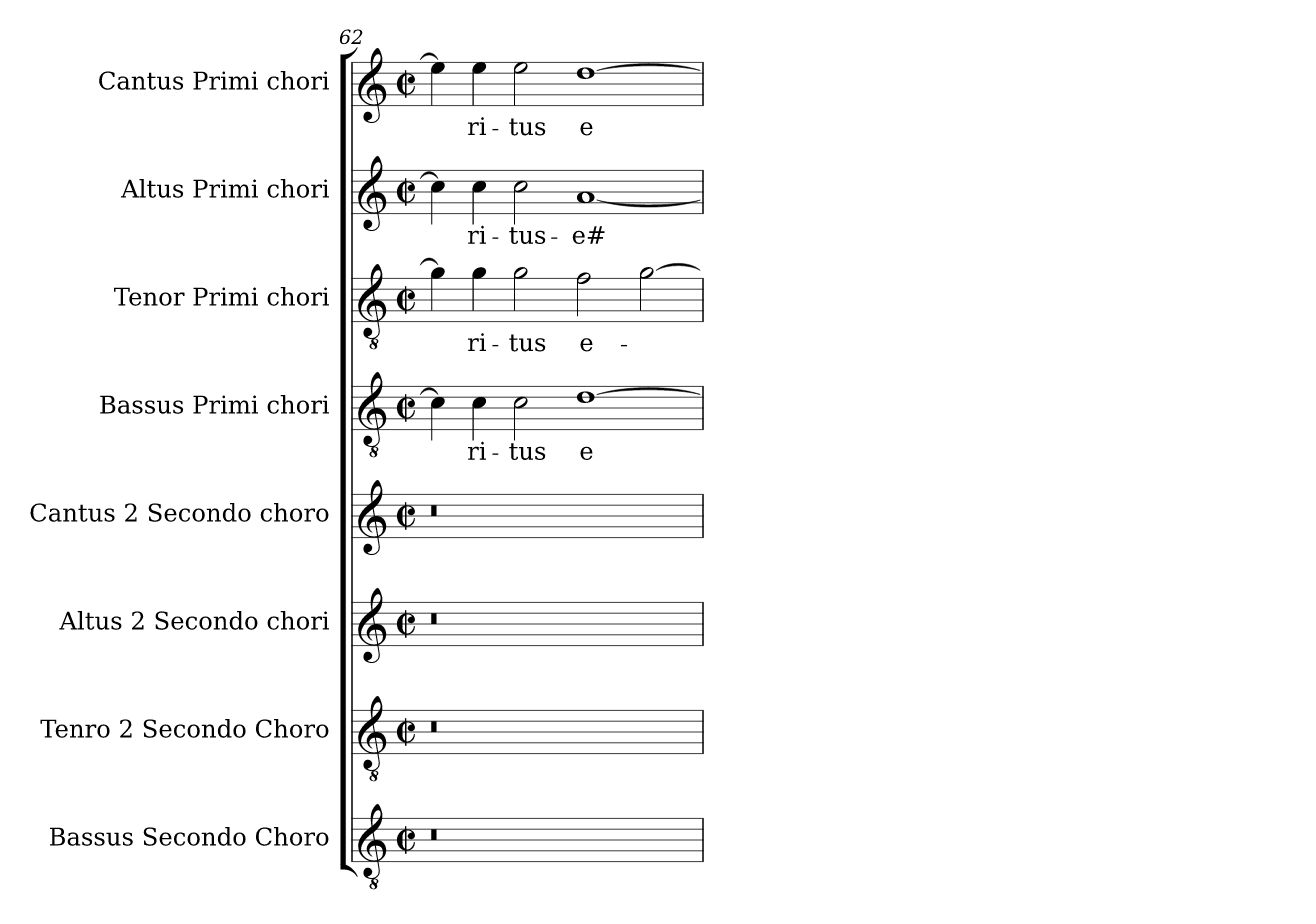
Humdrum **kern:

**kern	**kern	**kern	**kern	**kern	**text	**kern	**text	**kern	**text	**kern	**text
*part8	*part7	*part6	*part5	*part4	*part4	*part3	*part3	*part2	*part2	*part1	*part1
*staff8	*staff7	*staff6	*staff5	*staff4	*staff4	*staff3	*staff3	*staff2	*staff2	*staff1	*staff1
*I"Bassus  Secondo Choro	*I"Tenro 2  Secondo Choro	*I"Altus 2  Secondo chori	*I"Cantus 2  Secondo choro	*I"Bassus  Primi chori	*	*I"Tenor  Primi chori	*	*I"Altus  Primi chori	*	*I"Cantus  Primi chori	*
*I'Ch	*I'Ch	*I'Ch	*I'Ch	*I'Ch	*	*I'Ch	*	*I'Ch	*	*I'Ch	*
*clefGv2	*clefGv2	*clefG2	*clefG2	*clefGv2	*	*clefGv2	*	*clefG2	*	*clefG2	*
*M2/2	*M2/2	*M2/2	*M2/2	*M2/2	*	*M2/2	*	*M2/2	*	*M2/2	*
*met(c|)	*met(c|)	*met(c|)	*met(c|)	*met(c|)	*	*met(c|)	*	*met(c|)	*	*met(c|)	*
=62	=62	=62	=62	=62	=62	=62	=62	=62	=62	=62	=62
0r	0r	0r	0r	4c\]	.	4g\]	.	4cc\]	.	4ee\]	.
!	!	!	!	!	!LO:LY:b	!	!LO:LY:b	!	!LO:LY:b	!	!LO:LY:b
.	.	.	.	4c\	-ri-	4g\	-ri-	4cc\	-ri-	4ee\	-ri-
!	!	!	!	!	!LO:LY:b:rj	!	!LO:LY:b:rj	!	!LO:LY:b:rj	!	!LO:LY:b:rj
.	.	.	.	2c\	-tus	2g\	-tus	2cc\	-tus-	2ee\	-tus
!	!	!	!	!	!LO:LY:b:rj	!	!LO:LY:b:cj	!	!LO:LY:b	!	!LO:LY:b:rj
.	.	.	.	[>1d	e-	2f\	e-	[<1a	-e#-	[>1dd	e-
.	.	.	.	.	.	[>2g\	.	.	.	.	.
=	=	=	=	=	=	=	=	=	=	=	=
*-	*-	*-	*-	*-	*-	*-	*-	*-	*-	*-	*-
